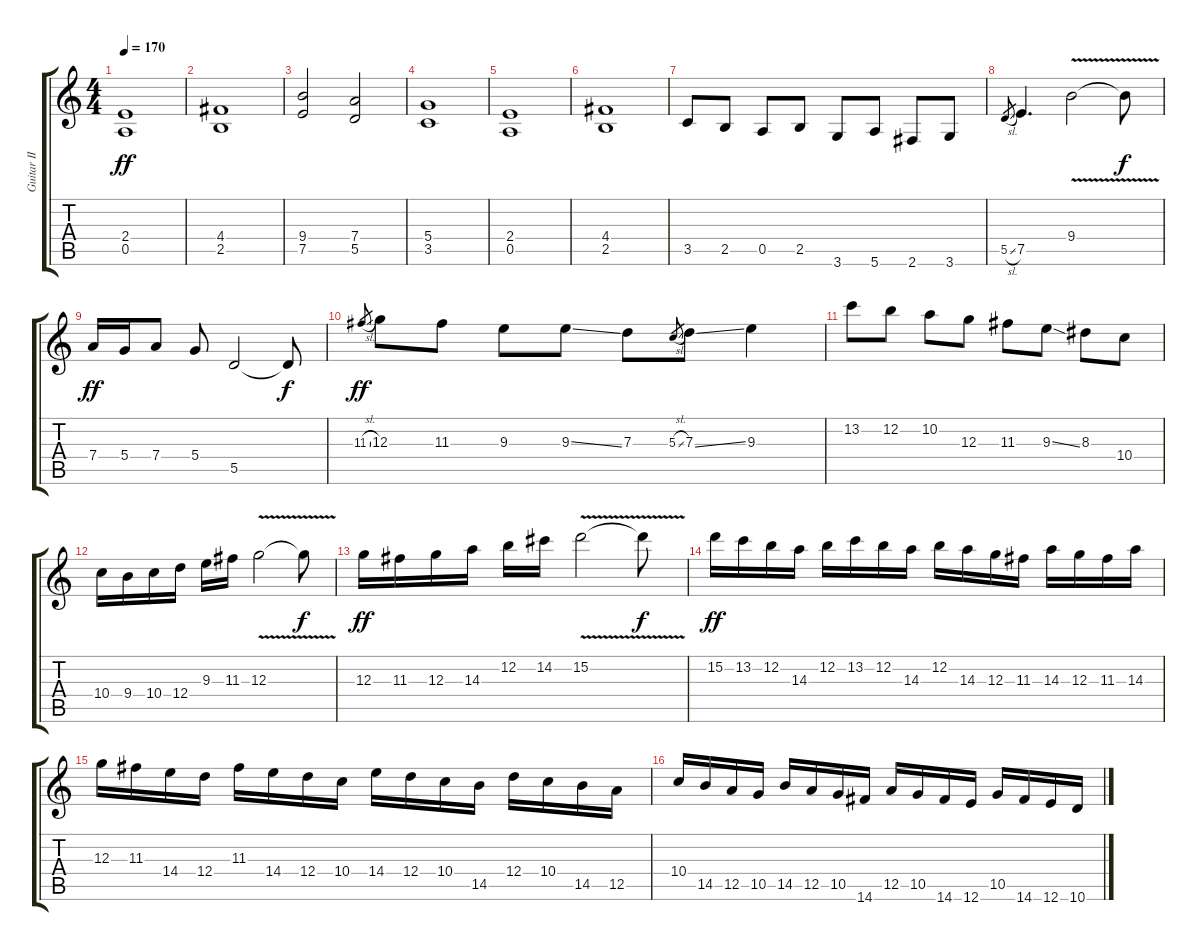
\track ("Guitar II" "Guitar II") {instrument distortionguitar}
\staff {score tabs}
\tuning (E4 B3 G3 D3 A2 E2) {hide}
\ts (4 4)
\tempo 170
\clef g2
\ks c
(2.4 0.5).1{dy ff} |
(4.4 2.5).1 |
(9.4 7.5).2 (7.4 5.5).2 |
(5.4 3.5).1 |
(2.4 0.5).1 |
(4.4 2.5).1 |
3.5.8 2.5.8 0.5.8 2.5.8 3.6.8 5.6.8 2.6.8 3.6.8 |
5.5{sl}.8{gr} 7.5.4{d} 9.4{v}.2 9.4{t}.8{dy f} |
7.4.16{dy ff} 5.4.16 7.4.8 5.4.8 5.5.2 5.5{t}.8{dy f} |
11.3{sl}.8{gr dy ff} 12.3.8 11.3.8 9.3.8 9.3{ss}.8 7.3.8 5.3{sl}.8{gr} 7.3{ss}.8 9.3.4 |
13.2.8 12.2.8 10.2.8 12.3.8 11.3.8 9.3{ss}.8 8.3.8 10.4.8 |
10.4.16 9.4.16 10.4.16 12.4.16 9.3.16 11.3.16 12.3{v}.2 12.3{t}.8{dy f} |
12.3.16{dy ff} 11.3.16 12.3.16 14.3.16 12.2.16 14.2.16 15.2{v}.2 15.2{t}.8{dy f} |
15.2.16{dy ff} 13.2.16 12.2.16 14.3.16 12.2.16 13.2.16 12.2.16 14.3.16 12.2.16 14.3.16 12.3.16 11.3.16 14.3.16 12.3.16 11.3.16 14.3.16 |
12.3.16 11.3.16 14.4.16 12.4.16 11.3.16 14.4.16 12.4.16 10.4.16 14.4.16 12.4.16 10.4.16 14.5.16 12.4.16 10.4.16 14.5.16 12.5.16 |
10.4.16 14.5.16 12.5.16 10.5.16 14.5.16 12.5.16 10.5.16 14.6.16 12.5.16 10.5.16 14.6.16 12.6.16 10.5.16 14.6.16 12.6.16 10.6.16
